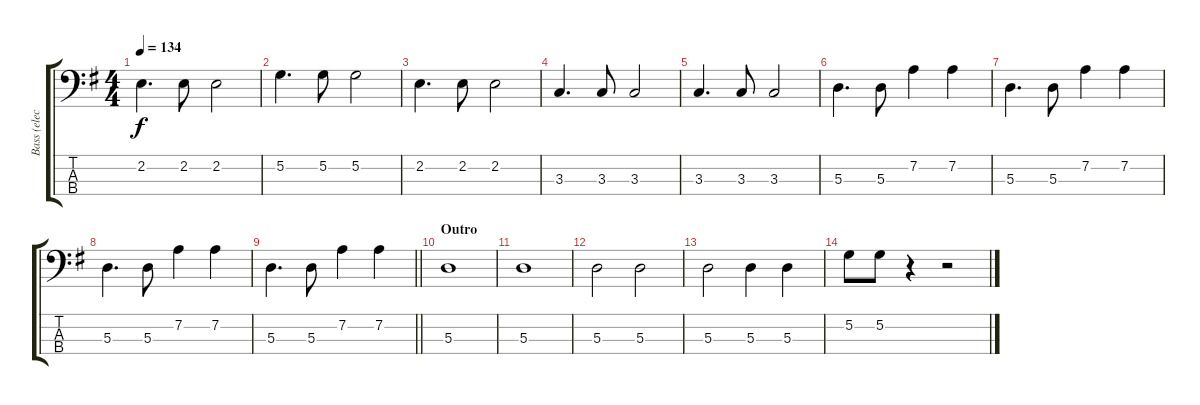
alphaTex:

\track ("Bass (elec.)" "Bass (elec") {instrument electricbassfinger}
\staff {score tabs}
\tuning (G2 D2 A1 E1) {hide}
\ts (4 4)
\tempo 134
\clef f4
\ks g
2.2.4{d dy f} 2.2.8 2.2.2 |
5.2.4{d} 5.2.8 5.2.2 |
2.2.4{d} 2.2.8 2.2.2 |
3.3.4{d} 3.3.8 3.3.2 |
3.3.4{d} 3.3.8 3.3.2 |
5.3.4{d} 5.3.8 7.2.4 7.2.4 |
5.3.4{d} 5.3.8 7.2.4 7.2.4 |
5.3.4{d} 5.3.8 7.2.4 7.2.4 |
\barLineRight lightlight
5.3.4{d} 5.3.8 7.2.4 7.2.4 |
\section ("" "Outro")
5.3.1 |
5.3.1 |
5.3.2 5.3.2 |
5.3.2 5.3.4 5.3.4 |
5.2.8 5.2.8 r.4 r.2
